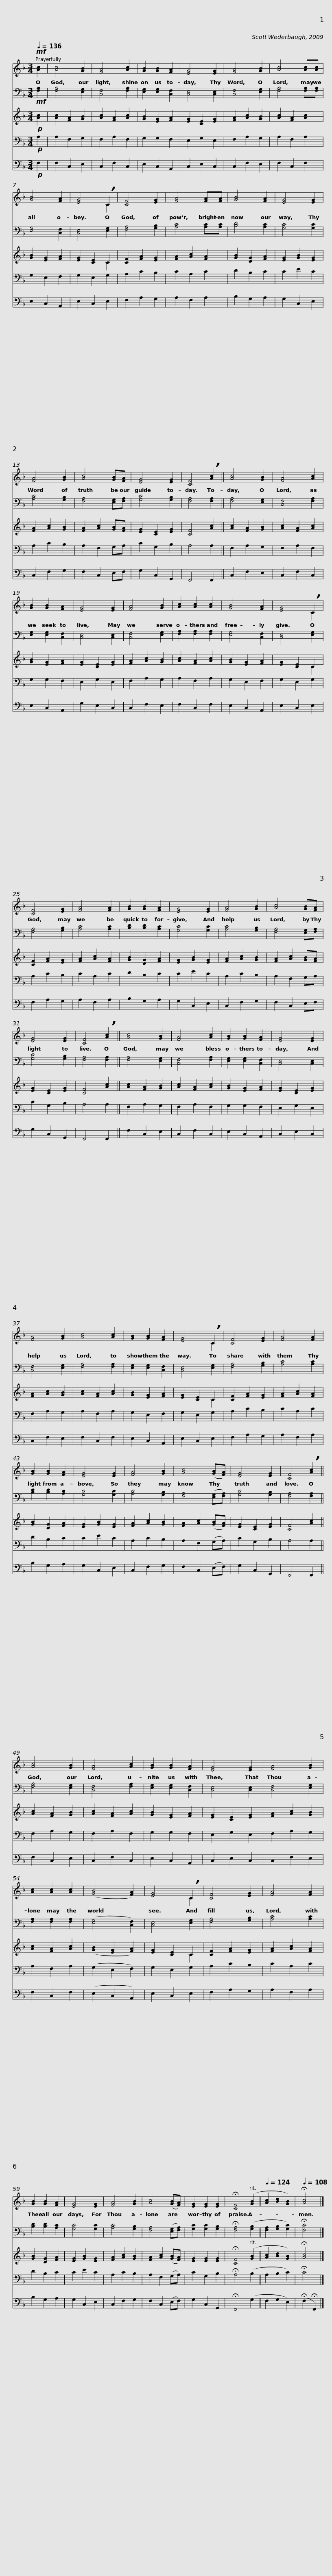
X:1
%%score ( 1 2 ) 3 ( 4 5 ) 6 7
L:1/8
Q:1/4=136
M:3/4
I:linebreak $
K:F
V:1 treble
V:2 treble
V:3 bass
V:4 treble
V:5 treble
V:6 bass
V:7 bass
V:1
!mf! [Ac]2 | [Ac]4 [GB]2 | [FA]4 [Ac]2 | [GB]2 [GB]2 [FA]2 | [EG]4 [EG]2 | %5
 [FA]4 [GB]2 | [Ac]4 [Ac][Ac] | [GB]4 [FA]2 | [EG]4 !breath!C2 |$ [CF]4 [EG]2 | %10
 [FA]4 [FA][FA] | [GB]4 [FA]2 | [EG]4 [EG]2 | [FA]4 [GB]2 | [Ac]4 [GB][FA] | %15
 [EG]4 [EG]2 |$ [CF]4 !breath![Ac]2 || [Ac]4 [GB]2 | [FA]4 [Ac]2 | [GB]2 [GB]2 [FA]2 | %20
 [EG]4 [EG]2 | [FA]4 [GB]2 | [Ac]2 [Ac]2 [Ac]2 | [GB]4 [FA]2 | [EG]4 !breath!C2 |$ %25
 [CF]4 [EG]2 | [FA]4 [FA]2 | [GB]2 [GB]2 [FA]2 | [EG]4 [EG]2 | [FA]4 [GB]2 | %30
 [Ac]4 [GB][FA] | [EG]4 [EG]2 |$ [CF]4 !breath![Ac]2 || [Ac]4 [GB]2 | [FA]4 [Ac]2 | %35
 [GB]2 [GB]2 [FA]2 | [EG]4 [EG]2 | [FA]4 [GB]2 | [Ac]4 [Ac]2 | [GB]2 [GB]2 [FA]2 | %40
 [EG]4 !breath!C2 |$ [CF]4 [EG]2 | [FA]4 [FA]2 | [GB]2 [GB]2 [FA]2 | [EG]4 [EG]2 | %45
 [FA]4 [GB]2 | [Ac]4 ([GB][FA]) | [EG]4 [EG]2 |$ [CF]4 !breath![Ac]2 || [Ac]4 [GB]2 | %50
 [FA]4 [Ac]2 | [GB]2 [GB]2 [FA]2 | [EG]4 [EG]2 | [FA]4 [GB]2 | [Ac]2 [Ac]2 [Ac]2 | %55
 ([GB]4 [FA]2) | [EG]4 !breath!C2 |$ [CF]4 [EG]2 | [FA]4 [FA]2 | [GB]2 [GB]2 [FA]2 | %60
 [EG]4 [EG]2 | [FA]4 [GB]2 | [Ac]4 ([GB][FA]) | [EG]2 [EG]2 [EG]2 |$ !fermata![CF]4 ([GB]2 || %65
[Q:1/4=124][Q:1/4=124] [Ac]2 [Bd]2 [GB]2) |[Q:1/4=108][Q:1/4=108] !fermata![Ac]4 |] %67
V:2
 x2 | x6 | x6 | x6 | x6 | %5
 x6 | x6 | x6 | x4 C2 |$ x6 | %10
 x6 | x6 | x6 | x6 | x6 | %15
 x6 |$ x6 || x6 | x6 | x6 | %20
 x6 | x6 | x6 | x6 | x4 C2 |$ %25
 x6 | x6 | x6 | x6 | x6 | %30
 x6 | x6 |$ x6 || x6 | x6 | %35
 x6 | x6 | x6 | x6 | x6 | %40
 x4 C2 |$ x6 | x6 | x6 | x6 | %45
 x6 | x6 | x6 |$ x6 || x6 | %50
 x6 | x6 | x6 | x6 | x6 | %55
 x6 | x4 C2 |$ x6 | x6 | x6 | %60
 x6 | x6 | x6 | x6 |$ x6 || %65
 x6 | x4 |] %67
V:3
!mf! [F,A,]2 | [F,A,]4 [E,G,]2 | [C,F,]4 [F,A,]2 | [E,G,]2 [E,G,]2 [C,F,]2 | [C,E,]4 [C,E,]2 | %5
 [C,F,]4 [E,G,]2 | [F,A,]4 [F,A,][F,A,] | [E,G,]4 [C,F,]2 | [C,E,]4 [E,G,]2 |$ [F,A,]4 [G,B,]2 | %10
 [A,C]4 [A,C][A,C] | [B,D]4 [A,C]2 | [G,C]4 [G,C]2 | [A,C]4 [G,B,]2 | [F,A,]4 [E,G,][F,A,] | %15
 [G,C]4 [G,B,]2 |$ [F,A,]4 [F,A,]2 || [F,A,]4 [E,G,]2 | [C,F,]4 [F,A,]2 | [E,G,]2 [E,G,]2 [C,F,]2 | %20
 [C,E,]4 [C,E,]2 | [C,F,]4 [E,G,]2 | [F,A,]2 [F,A,]2 [F,A,]2 | [E,G,]4 [C,F,]2 | [C,E,]4 [E,G,]2 |$ %25
 [F,A,]4 [G,B,]2 | [A,C]4 [A,C]2 | [B,D]2 [B,D]2 [A,C]2 | [G,C]4 [G,C]2 | [A,C]4 [G,B,]2 | %30
 [F,A,]4 [E,G,][F,A,] | [G,C]4 [G,B,]2 |$ [F,A,]4 [F,A,]2 || [F,A,]4 [E,G,]2 | [C,F,]4 [F,A,]2 | %35
 [E,G,]2 [E,G,]2 [C,F,]2 | [C,E,]4 [C,E,]2 | [C,F,]4 [E,G,]2 | [F,A,]4 [F,A,]2 | [E,G,]2 [E,G,]2 [C,F,]2 | %40
 [C,E,]4 [E,G,]2 |$ [F,A,]4 [G,B,]2 | [A,C]4 [A,C]2 | [B,D]2 [B,D]2 [A,C]2 | [G,C]4 [G,C]2 | %45
 [A,C]4 [G,B,]2 | [F,A,]4 ([E,G,][F,A,]) | [G,C]4 [G,B,]2 |$ [F,A,]4 [F,A,]2 || [F,A,]4 [E,G,]2 | %50
 [C,F,]4 [F,A,]2 | [E,G,]2 [E,G,]2 [C,F,]2 | [C,E,]4 [C,E,]2 | [C,F,]4 [E,G,]2 | [F,A,]2 [F,A,]2 [F,A,]2 | %55
 ([E,G,]4 [C,F,]2) | [C,E,]4 [E,G,]2 |$ [F,A,]4 [G,B,]2 | [A,C]4 [A,C]2 | [B,D]2 [B,D]2 [A,C]2 | %60
 [G,C]4 [G,C]2 | [A,C]4 [G,B,]2 | [F,A,]4 ([E,G,][F,A,]) | [G,C]2 [G,C]2 [G,B,]2 |$ !fermata![F,A,]4 ([G,B,]2 || %65
 [F,A,]2 [G,B,]2 [G,C]2) | !fermata![F,C]4 |] %67
V:4
!p! [Ac]2 | [Ac]2 [FA]2 [GB]2 | [Ac]2 [FA]2 [Ac]2 | [GB]2 [EG]2 [FA]2 | [EG]2 [CE]2 [EG]2 | %5
 [FA]2 [Ac]2 [GB]2 | [Ac]2 [FA]2 [Ac]2 | [GB]2 [EG]2 [FA]2 | [EG]2 [CE]2 C2 |$ [CF]2 [FA]2 [EG]2 | %10
 [FA]2 [Ac]2 [FA]2 | [GB]2 [DG]2 [FA]2 | [EG]2 [GB]2 [EG]2 | [FA]2 [Ac]2 [GB]2 | [FA]2 [Ac]2 [GB][FA] | %15
 [EG]2 [CE]2 [EG]2 |$ [CF]4 [Ac]2 || [Ac]2 [FA]2 [GB]2 | [Ac]2 [FA]2 [Ac]2 | [GB]2 [EG]2 [FA]2 | %20
 [EG]2 [CE]2 [EG]2 | [FA]2 [Ac]2 [GB]2 | [Ac]2 [FA]2 [Ac]2 | [GB]2 [EG]2 [FA]2 | [EG]2 [CE]2 C2 |$ %25
 [CF]2 [FA]2 [EG]2 | [FA]2 [Ac]2 [FA]2 | [GB]2 [DG]2 [FA]2 | [EG]2 [GB]2 [EG]2 | [FA]2 [Ac]2 [GB]2 | %30
 [FA]2 [Ac]2 [GB][FA] | [EG]2 [CE]2 [EG]2 |$ [CF]4 [Ac]2 || [Ac]2 [FA]2 [GB]2 | [Ac]2 [FA]2 [Ac]2 | %35
 [GB]2 [EG]2 [FA]2 | [EG]2 [CE]2 [EG]2 | [FA]2 [Ac]2 [GB]2 | [Ac]2 [FA]2 [Ac]2 | [GB]2 [EG]2 [FA]2 | %40
 [EG]2 [CE]2 C2 |$ [CF]2 [FA]2 [EG]2 | [FA]2 [Ac]2 [FA]2 | [GB]2 [DG]2 [FA]2 | [EG]2 [GB]2 [EG]2 | %45
 [FA]2 [Ac]2 [GB]2 | [FA]2 [Ac]2 ([GB][FA]) | [EG]2 [CE]2 [EG]2 |$ [CF]4 [Ac]2 || [Ac]2 [FA]2 [GB]2 | %50
 [Ac]2 [FA]2 [Ac]2 | [GB]2 [EG]2 [FA]2 | [EG]2 [CE]2 [EG]2 | [FA]2 [Ac]2 [GB]2 | [Ac]2 [FA]2 [Ac]2 | %55
 ([GB]2 [EG]2 [FA]2) | [EG]2 [CE]2 C2 |$ [CF]2 [FA]2 [EG]2 | [FA]2 [Ac]2 [FA]2 | [GB]2 [DG]2 [FA]2 | %60
 [EG]2 [GB]2 [EG]2 | [FA]2 [Ac]2 [GB]2 | [FA]2 [Ac]2 ([GB][FA]) | [EG]2 [EG]2 [EG]2 |$ !fermata![CF]4 ([GB]2 || %65
 [Ac]2 [Bd]2 [GB]2) | !fermata![Ac]4 |] %67
V:5
 x2 | x6 | x6 | x6 | x6 | %5
 x6 | x6 | x6 | x4 C2 |$ x6 | %10
 x6 | x6 | x6 | x6 | x6 | %15
 x6 |$ x6 || x6 | x6 | x6 | %20
 x6 | x6 | x6 | x6 | x4 C2 |$ %25
 x6 | x6 | x6 | x6 | x6 | %30
 x6 | x6 |$ x6 || x6 | x6 | %35
 x6 | x6 | x6 | x6 | x6 | %40
 x4 C2 |$ x6 | x6 | x6 | x6 | %45
 x6 | x6 | x6 |$ x6 || x6 | %50
 x6 | x6 | x6 | x6 | x6 | %55
 x6 | x4 C2 |$ x6 | x6 | x6 | %60
 x6 | x6 | x6 | x6 |$ x6 || %65
 x6 | x4 |] %67
V:6
!p! A,2 | A,2 F,2 G,2 | F,2 A,2 F,2 | G,2 G,2 F,2 | E,2 G,2 E,2 | %5
 F,2 A,2 G,2 | A,2 F,2 A,2 | G,2 E,2 F,2 | G,2 E,2 G,2 |$ A,2 C2 B,2 | %10
 C2 A,2 C2 | D2 B,2 C2 | C2 E2 C2 | A,2 C2 B,2 | A,2 F,2 G,A, | %15
 C2 G,2 B,2 |$ A,4 A,2 || F,2 A,2 G,2 | F,2 A,2 F,2 | G,2 G,2 F,2 | %20
 E,2 G,2 E,2 | F,2 A,2 G,2 | A,2 F,2 A,2 | G,2 E,2 F,2 | G,2 E,2 G,2 |$ %25
 A,2 C2 B,2 | C2 A,2 C2 | D2 B,2 C2 | C2 E2 C2 | A,2 C2 B,2 | %30
 A,2 F,2 G,A, | C2 G,2 B,2 |$ A,4 A,2 || F,2 A,2 G,2 | F,2 A,2 F,2 | %35
 G,2 G,2 F,2 | E,2 G,2 E,2 | F,2 A,2 G,2 | A,2 F,2 A,2 | G,2 E,2 F,2 | %40
 G,2 E,2 G,2 |$ A,2 C2 B,2 | C2 A,2 C2 | D2 B,2 C2 | C2 E2 C2 | %45
 A,2 C2 B,2 | A,2 F,2 (G,A,) | C2 G,2 B,2 |$ A,4 A,2 || F,2 A,2 G,2 | %50
 F,2 A,2 F,2 | G,2 G,2 F,2 | E,2 G,2 E,2 | F,2 A,2 G,2 | A,2 F,2 A,2 | %55
 (G,2 E,2 F,2) | G,2 E,2 G,2 |$ A,2 C2 B,2 | C2 A,2 C2 | D2 B,2 C2 | %60
 C2 E2 C2 | A,2 C2 B,2 | A,2 F,2 (G,A,) | C2 G,2 B,2 |$ !fermata!A,4 (B,2 || %65
 A,2 B,2 C2) | !fermata!C4 |] %67
V:7
!p! F,2 | F,2 C,2 E,2 | C,2 F,2 C,2 | E,2 C,2 A,,2 | C,2 E,2 C,2 | %5
 C,2 F,2 E,2 | F,2 C,2 F,2 | E,2 C,2 A,,2 | E,2 C,2 E,2 |$ F,2 A,2 G,2 | %10
 A,2 F,2 A,2 | B,2 G,2 A,2 | G,2 C,2 E,2 | C,2 F,2 G,2 | F,2 C,2 E,F, | %15
 G,2 C,2 G,,2 |$ F,,4 F,,2 || C,2 F,2 E,2 | C,2 F,2 C,2 | E,2 C,2 A,,2 | %20
 G,2 E,2 C,2 | C,2 F,2 E,2 | F,2 C,2 F,2 | E,2 C,2 A,,2 | E,2 C,2 E,2 |$ %25
 F,2 A,2 G,2 | A,2 F,2 A,2 | B,2 G,2 A,2 | G,2 C,2 E,2 | C,2 F,2 G,2 | %30
 F,2 C,2 E,F, | G,2 C,2 G,,2 |$ F,,4 F,,2 || F,2 C,2 E,2 | C,2 F,2 C,2 | %35
 E,2 C,2 A,,2 | C,2 E,2 C,2 | C,2 F,2 E,2 | F,2 C,2 F,2 | E,2 C,2 A,,2 | %40
 E,2 C,2 E,2 |$ F,2 A,2 G,2 | A,2 F,2 A,2 | B,2 G,2 A,2 | G,2 C,2 E,2 | %45
 C,2 F,2 G,2 | F,2 C,2 (E,F,) | G,2 C,2 G,,2 |$ F,,4 F,,2 || F,2 C,2 E,2 | %50
 C,2 F,2 C,2 | E,2 C,2 A,,2 | C,2 E,2 C,2 | C,2 F,2 E,2 | F,2 C,2 F,2 | %55
 (E,2 C,2 A,,2) | E,2 C,2 E,2 |$ F,2 A,2 G,2 | A,2 F,2 A,2 | B,2 G,2 A,2 | %60
 G,2 C,2 E,2 | C,2 F,2 G,2 | F,2 C,2 (E,F,) | G,2 C,2 G,,2 |$ !fermata!F,,4 (G,2 || %65
 F,2 G,2 E,2) | (!fermata!F,2 !fermata!F,,2) |] %67
